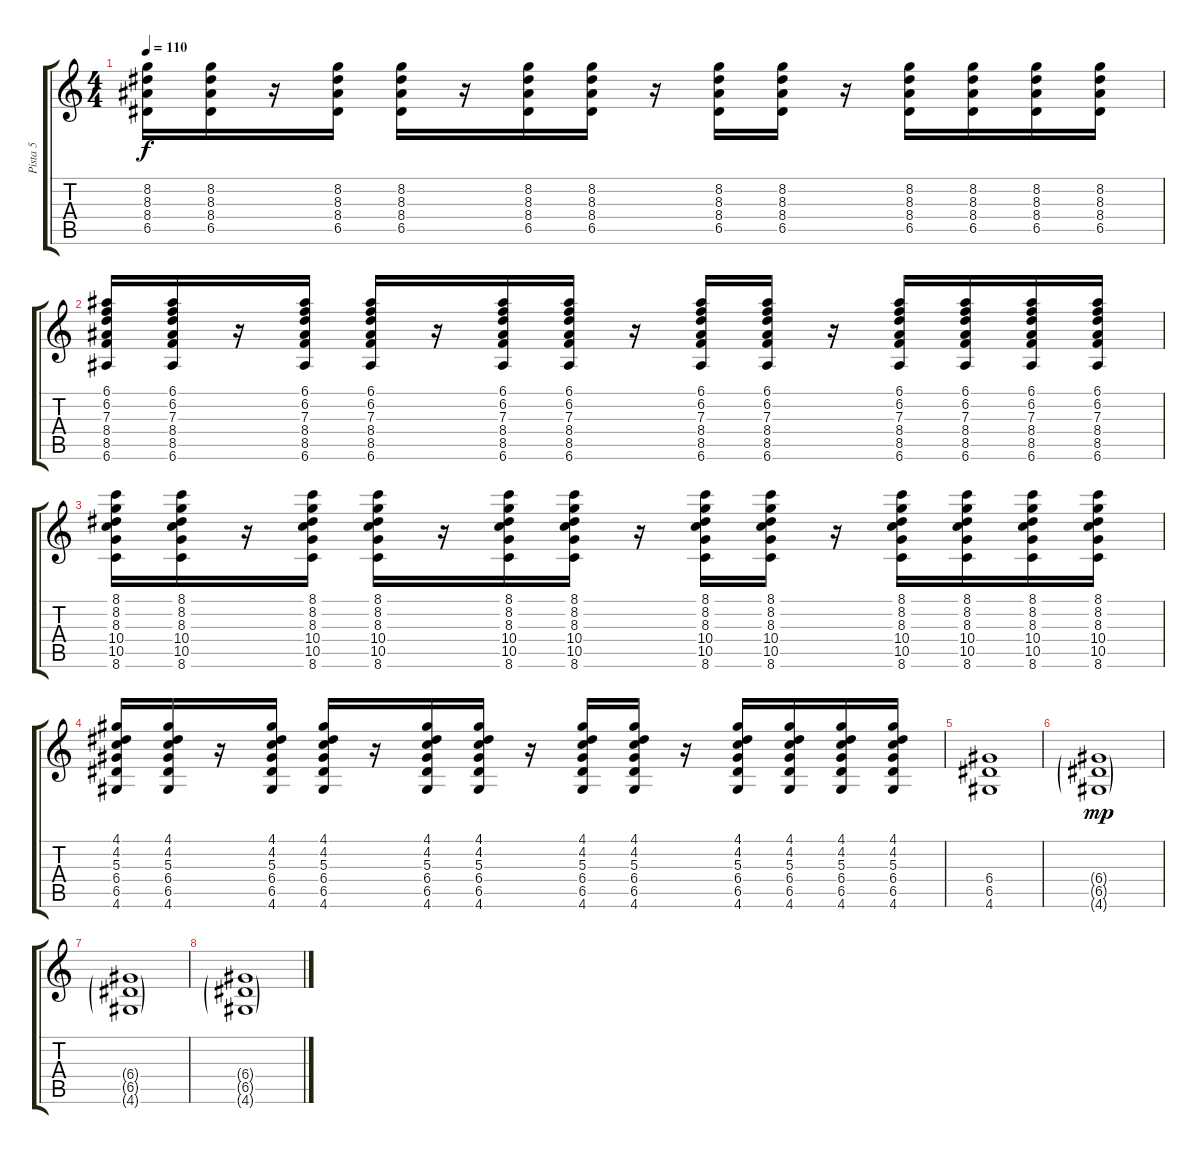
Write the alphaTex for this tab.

\track ("Pista 5" "Pista 5") {instrument distortionguitar}
\staff {score tabs}
\tuning (E4 B3 G3 D3 A2 E2) {hide}
\ts (4 4)
\tempo 110
\clef g2
\ks c
(8.2 8.3 8.4 6.5).16{dy f} (8.2 8.3 8.4 6.5).16 r.16 (8.2 8.3 8.4 6.5).16 (8.2 8.3 8.4 6.5).16 r.16 (8.2 8.3 8.4 6.5).16 (8.2 8.3 8.4 6.5).16 r.16 (8.2 8.3 8.4 6.5).16 (8.2 8.3 8.4 6.5).16 r.16 (8.2 8.3 8.4 6.5).16 (8.2 8.3 8.4 6.5).16 (8.2 8.3 8.4 6.5).16 (8.2 8.3 8.4 6.5).16 |
(6.1 6.2 7.3 8.4 8.5 6.6).16 (6.1 6.2 7.3 8.4 8.5 6.6).16 r.16 (6.1 6.2 7.3 8.4 8.5 6.6).16 (6.1 6.2 7.3 8.4 8.5 6.6).16 r.16 (6.1 6.2 7.3 8.4 8.5 6.6).16 (6.1 6.2 7.3 8.4 8.5 6.6).16 r.16 (6.1 6.2 7.3 8.4 8.5 6.6).16 (6.1 6.2 7.3 8.4 8.5 6.6).16 r.16 (6.1 6.2 7.3 8.4 8.5 6.6).16 (6.1 6.2 7.3 8.4 8.5 6.6).16 (6.1 6.2 7.3 8.4 8.5 6.6).16 (6.1 6.2 7.3 8.4 8.5 6.6).16 |
(8.1 8.2 8.3 10.4 10.5 8.6).16 (8.1 8.2 8.3 10.4 10.5 8.6).16 r.16 (8.1 8.2 8.3 10.4 10.5 8.6).16 (8.1 8.2 8.3 10.4 10.5 8.6).16 r.16 (8.1 8.2 8.3 10.4 10.5 8.6).16 (8.1 8.2 8.3 10.4 10.5 8.6).16 r.16 (8.1 8.2 8.3 10.4 10.5 8.6).16 (8.1 8.2 8.3 10.4 10.5 8.6).16 r.16 (8.1 8.2 8.3 10.4 10.5 8.6).16 (8.1 8.2 8.3 10.4 10.5 8.6).16 (8.1 8.2 8.3 10.4 10.5 8.6).16 (8.1 8.2 8.3 10.4 10.5 8.6).16 |
(4.1 4.2 5.3 6.4 6.5 4.6).16 (4.1 4.2 5.3 6.4 6.5 4.6).16 r.16 (4.1 4.2 5.3 6.4 6.5 4.6).16 (4.1 4.2 5.3 6.4 6.5 4.6).16 r.16 (4.1 4.2 5.3 6.4 6.5 4.6).16 (4.1 4.2 5.3 6.4 6.5 4.6).16 r.16 (4.1 4.2 5.3 6.4 6.5 4.6).16 (4.1 4.2 5.3 6.4 6.5 4.6).16 r.16 (4.1 4.2 5.3 6.4 6.5 4.6).16 (4.1 4.2 5.3 6.4 6.5 4.6).16 (4.1 4.2 5.3 6.4 6.5 4.6).16 (4.1 4.2 5.3 6.4 6.5 4.6).16 |
(6.4 6.5 4.6).1 |
(6.4{g} 6.5{g} 4.6{g}).1{dy mp} |
(6.4{g} 6.5{g} 4.6{g}).1 |
(6.4{g} 6.5{g} 4.6{g}).1
